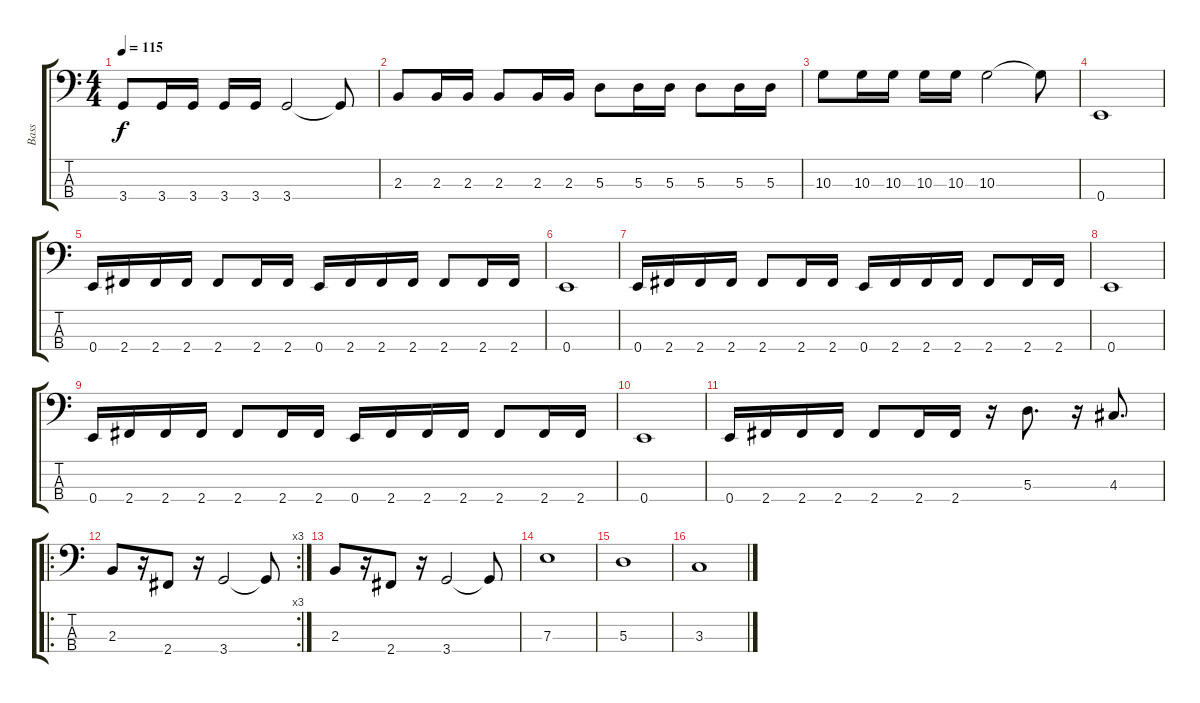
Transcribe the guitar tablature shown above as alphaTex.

\track ("Bass" "Bass") {instrument electricbassfinger}
\staff {score tabs}
\tuning (G2 D2 A1 E1) {hide}
\ts (4 4)
\tempo 115
\clef f4
\ks c
3.4.8{dy f} 3.4.16 3.4.16 3.4.16 3.4.16 3.4.2 3.4{t}.8 |
2.3.8 2.3.16 2.3.16 2.3.8 2.3.16 2.3.16 5.3.8 5.3.16 5.3.16 5.3.8 5.3.16 5.3.16 |
10.3.8 10.3.16 10.3.16 10.3.16 10.3.16 10.3.2 10.3{t}.8 |
0.4.1 |
0.4.16 2.4.16 2.4.16 2.4.16 2.4.8 2.4.16 2.4.16 0.4.16 2.4.16 2.4.16 2.4.16 2.4.8 2.4.16 2.4.16 |
0.4.1 |
0.4.16 2.4.16 2.4.16 2.4.16 2.4.8 2.4.16 2.4.16 0.4.16 2.4.16 2.4.16 2.4.16 2.4.8 2.4.16 2.4.16 |
0.4.1 |
0.4.16 2.4.16 2.4.16 2.4.16 2.4.8 2.4.16 2.4.16 0.4.16 2.4.16 2.4.16 2.4.16 2.4.8 2.4.16 2.4.16 |
0.4.1 |
0.4.16 2.4.16 2.4.16 2.4.16 2.4.8 2.4.16 2.4.16 r.16 5.3.8{d} r.16 4.3.8{d} |
\ro
\rc 3
2.3.8 r.16 2.4.8 r.16 3.4.2 3.4{t}.8 |
2.3.8 r.16 2.4.8 r.16 3.4.2 3.4{t}.8 |
7.3.1 |
5.3.1 |
3.3.1
